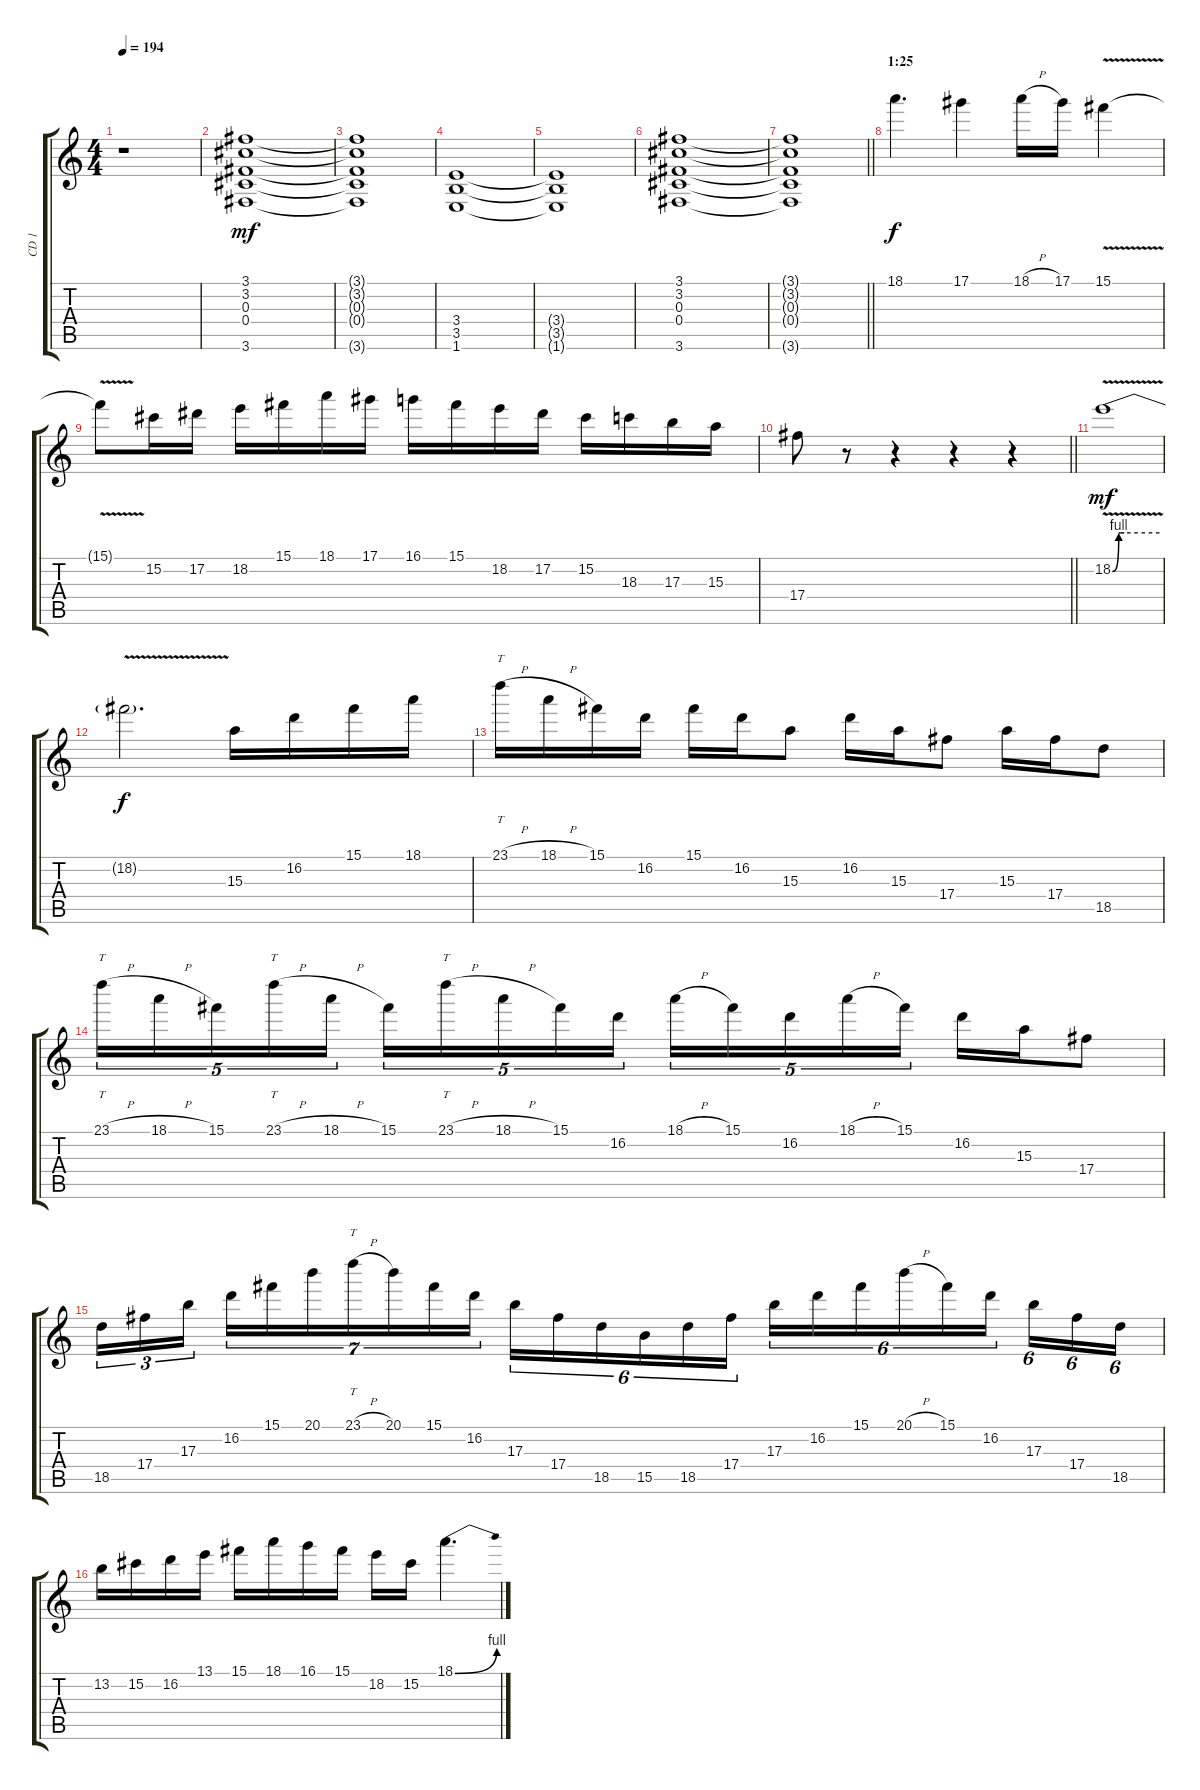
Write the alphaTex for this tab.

\track ("CD 1" "CD 1") {instrument overdrivenguitar}
\staff {score tabs}
\tuning (Eb4 Bb3 Gb3 Db3 Ab2 Eb2) {hide}
\ts (4 4)
\tempo 194
\clef g2
\ks c
r.1{dy f} |
(3.1 3.2 0.3 0.4 3.6).1{dy mf} |
(3.1{t} 3.2{t} 0.3{t} 0.4{t} 3.6{t}).1 |
(3.4 3.5 1.6).1 |
(3.4{t} 3.5{t} 1.6{t}).1 |
(3.1 3.2 0.3 0.4 3.6).1 |
\barLineRight lightlight
(3.1{t} 3.2{t} 0.3{t} 0.4{t} 3.6{t}).1 |
\section ("" "1:25")
18.1.4{d dy f} 17.1.4 18.1{h}.16 17.1.16 15.1{v}.4 |
15.1{t}.8 15.2.16 17.2.16 18.2.16 15.1.16 18.1.16 17.1.16 16.1.16 15.1.16 18.2.16 17.2.16 15.2.16 18.3.16 17.3.16 15.3.16 |
\barLineRight lightlight
17.4.8 r.8 r.4 r.4 r.4 |
18.2{be (custom 0 0 8 4 10 4 15 4 60 4) v}.1{dy mf} |
18.2{t}.2{d dy f} 15.3.16 16.2.16 15.1.16 18.1.16 |
23.1{h}.16{tt} 18.1{h}.16 15.1.16 16.2.16 15.1.16 16.2.16 15.3.8 16.2.16 15.3.16 17.4.8 15.3.16 17.4.16 18.5.8 |
23.1{h}.16{tt tu (5 4)} 18.1{h}.16{tu (5 4)} 15.1.16{tu (5 4)} 23.1{h}.16{tt tu (5 4)} 18.1{h}.16{tu (5 4)} 15.1.16{tu (5 4)} 23.1{h}.16{tt tu (5 4)} 18.1{h}.16{tu (5 4)} 15.1.16{tu (5 4)} 16.2.16{tu (5 4)} 18.1{h}.16{tu (5 4)} 15.1.16{tu (5 4)} 16.2.16{tu (5 4)} 18.1{h}.16{tu (5 4)} 15.1.16{tu (5 4)} 16.2.16 15.3.16 17.4.8 |
18.5.16{tu (3 2)} 17.4.16{tu (3 2)} 17.3.16{tu (3 2) beam splitsecondary} 16.2.16{tu (7 4)} 15.1.16{tu (7 4)} 20.1.16{tu (7 4)} 23.1{h}.16{tt tu (7 4)} 20.1.16{tu (7 4)} 15.1.16{tu (7 4)} 16.2.16{tu (7 4) beam splitsecondary} 17.3.16{tu (6 4)} 17.4.16{tu (6 4)} 18.5.16{tu (6 4)} 15.5.16{tu (6 4)} 18.5.16{tu (6 4)} 17.4.16{tu (6 4) beam splitsecondary} 17.3.16{tu (6 4)} 16.2.16{tu (6 4)} 15.1.16{tu (6 4)} 20.1{h}.16{tu (6 4)} 15.1.16{tu (6 4)} 16.2.16{tu (6 4) beam splitsecondary} 17.3.16{tu (6 4)} 17.4.16{tu (6 4)} 18.5.16{tu (6 4)} |
13.2.16 15.2.16 16.2.16 13.1.16 15.1.16 18.1.16 16.1.16 15.1.16 18.2.16 15.2.16 18.1{be (bend 0 0 60 4)}.4{d}
